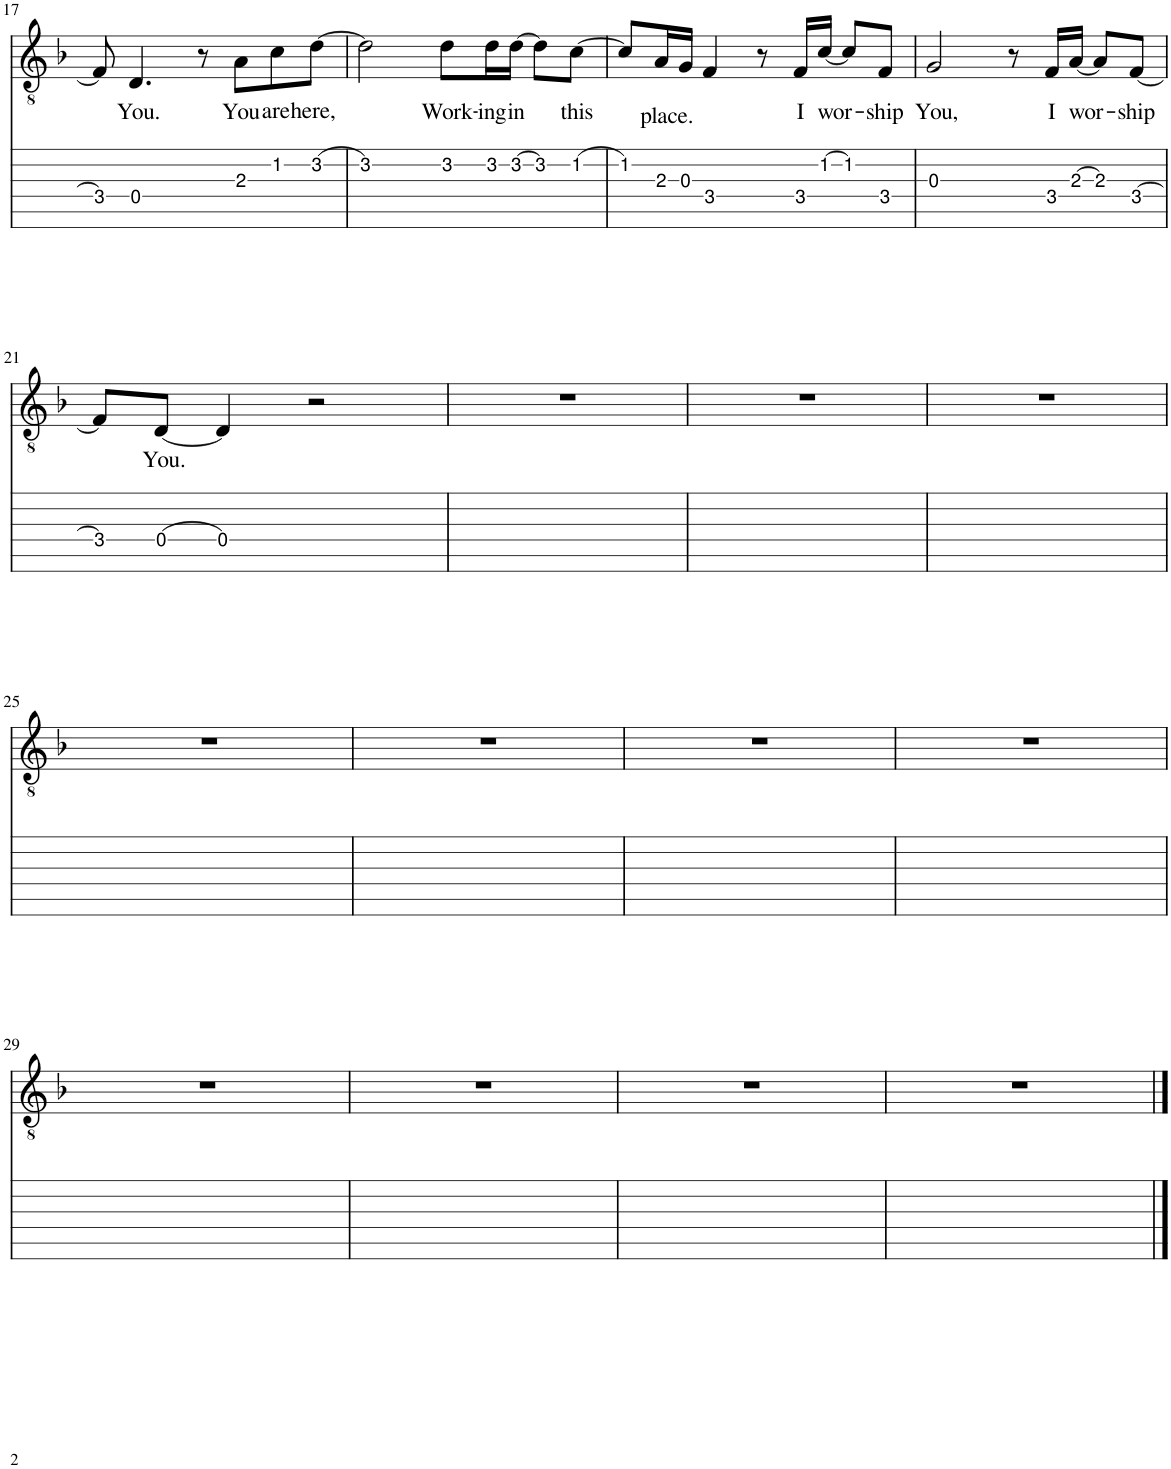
**kern	**kern	**text
*part1	*part1	*part1
*staff2	*staff1	*staff1
*I"Guitar	*	*
*I'Guit.	*	*
!!LO:PB:g=z
*	*clefGv2	*
*k[b-]	*k[b-]	*
*M4/4	*M4/4	*
=17	=17	=17
8F]	8F/]	.
!	!	!LO:LY:b
4.D	4.D/	You.
8r	8r	.
!	!	!LO:LY:b
8A	8A\L	You
!	!	!LO:LY:b
8cL	8c\	are
!	!	!LO:LY:b
[8dJ	[8d\J	here,
=18	=18	=18
2d]	2d\]	.
!	!	!LO:LY:b
8dL	8d\L	Work-
!	!	!LO:LY:b
16dL	16d\L	-ing
!	!	!LO:LY:b
[16dJJ	[16d\JJ	in
8dL]	8d\L]	.
!	!	!LO:LY:b
[8cJ	[8c\J	this
=19	=19	=19
8cL]	8c/L]	.
!	!	!LO:LY:b
16AL	16A/L	place.
16GJJ	16G/JJ	.
4F	4F/	.
8r	8r	.
!	!	!LO:LY:b
16FLL	16F/LL	I
!	!	!LO:LY:b
[16cJJ	[16c/JJ	wor-
8cL]	8c/L]	.
!	!	!LO:LY:b
8FJ	8F/J	ship
=20	=20	=20
!	!	!LO:LY:b
2G	2G/	You,
8r	8r	.
!	!	!LO:LY:b
16FLL	16F/LL	I
!	!	!LO:LY:b
[16AJJ	[16A/JJ	wor-
8AL]	8A/L]	.
!	!	!LO:LY:b
[8FJ	[8F/J	ship
!!LO:LB:g=z
=21	=21	=21
8FL]	8F/L]	.
!	!	!LO:LY:b
[8DJ	[8D/J	You.
4D]	4D/]	.
2r	2r	.
=22	=22	=22
1r	1r	.
=23	=23	=23
1r	1r	.
=24	=24	=24
1r	1r	.
!!LO:LB:g=z
=25	=25	=25
1r	1r	.
=26	=26	=26
1r	1r	.
=27	=27	=27
1r	1r	.
=28	=28	=28
1r	1r	.
!!LO:LB:g=z
=29	=29	=29
1r	1r	.
=30	=30	=30
1r	1r	.
=31	=31	=31
1r	1r	.
=32	=32	=32
1r	1r	.
==	==	==
*-	*-	*-
